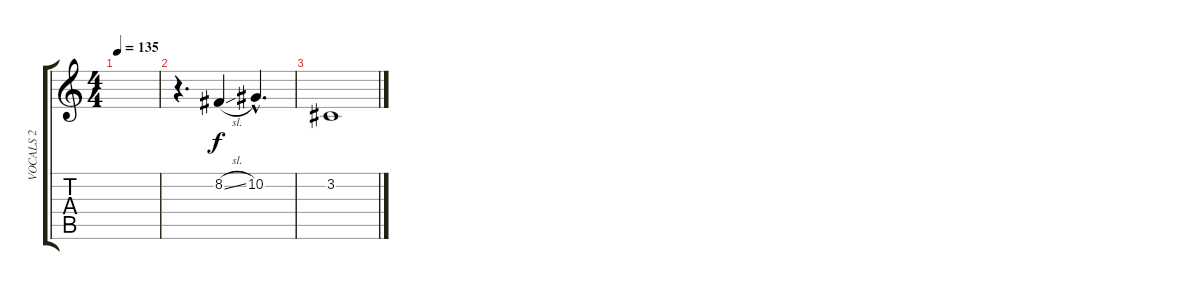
\track ("VOCALS 2" "VOCALS 2") {instrument oboe}
\staff {score tabs}
\tuning (Eb4 Bb3 Gb3 Db3 Ab2 Db2) {hide}
\ts (4 4)
\tempo 135
\clef g2
\ks c
|
r.4{d} 8.2{sl}.4 10.2{hac}.4{d} |
3.2.1{volume 7}
